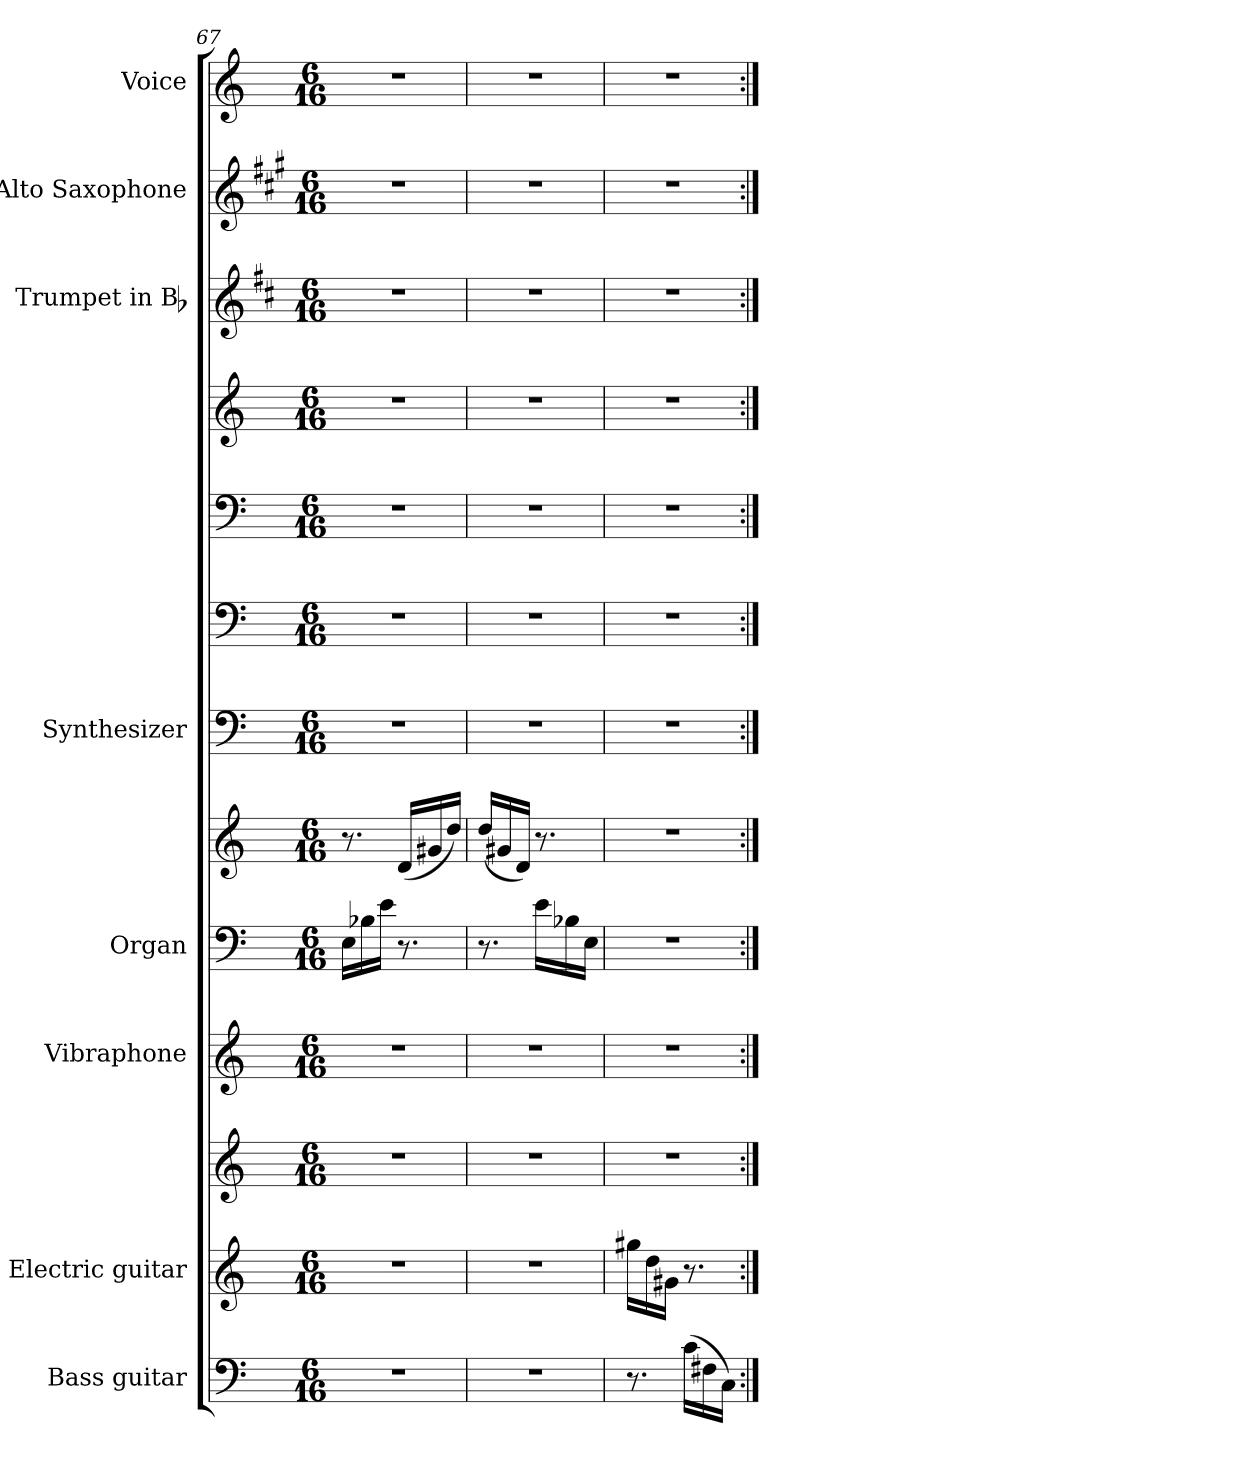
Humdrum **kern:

**kern	**kern	**kern	**kern	**kern	**kern	**kern	**kern	**kern	**kern	**kern	**kern	**kern
*part8	*part7	*part7	*part6	*part5	*part5	*part4	*part4	*part4	*part4	*part3	*part2	*part1
*staff13	*staff12	*staff11	*staff10	*staff9	*staff8	*staff7	*staff6	*staff5	*staff4	*staff3	*staff2	*staff1
*I"Bass guitar	*I"Electric guitar	*	*I"Vibraphone	*I"Organ	*	*I"Synthesizer	*	*	*	*I"Trumpet in Bb	*I"Alto Saxophone	*I"Voice
*I'Bass	*I'El. gtr	*	*I'Vib.	*I'Org.	*	*I'Synth.	*	*	*	*I'Tpt	*I'A. Sax.	*I'Voice
*clefF4	*clefG2	*clefG2	*clefG2	*clefF4	*clefG2	*clefF4	*clefF4	*clefF4	*clefG2	*clefG2	*clefG2	*clefG2
*ITrd7c12	*ITrd7c12	*ITrd7c12	*	*	*	*	*	*	*	*ITrd1c2	*ITrd5c9	*
*k[]	*k[]	*k[]	*k[]	*k[]	*k[]	*k[]	*k[]	*k[]	*k[]	*k[]	*k[]	*k[]
*C:	*C:	*C:	*C:	*C:	*C:	*C:	*C:	*C:	*C:	*C:	*C:	*C:
*M6/16	*M6/16	*M6/16	*M6/16	*M6/16	*M6/16	*M6/16	*M6/16	*M6/16	*M6/16	*M6/16	*M6/16	*M6/16
=67	=67	=67	=67	=67	=67	=67	=67	=67	=67	=67	=67	=67
!LO:N:vis=1	!LO:N:vis=1	!LO:N:vis=1	!LO:N:vis=1	!	!	!LO:N:vis=1	!LO:N:vis=1	!LO:N:vis=1	!LO:N:vis=1	!LO:N:vis=1	!LO:N:vis=1	!LO:N:vis=1
4.r	4.r	4.r	4.r	16Ei\LL	8.r	4.r	4.r	4.r	4.r	4.r	4.r	4.r
.	.	.	.	16B-Xi\	.	.	.	.	.	.	.	.
.	.	.	.	16ei\JJ	.	.	.	.	.	.	.	.
.	.	.	.	8.r	(16di/LL	.	.	.	.	.	.	.
.	.	.	.	.	16g#Xi/	.	.	.	.	.	.	.
.	.	.	.	.	16ddi/JJ)	.	.	.	.	.	.	.
!!LO:PB:g=z
=68	=68	=68	=68	=68	=68	=68	=68	=68	=68	=68	=68	=68
!LO:N:vis=1	!LO:N:vis=1	!LO:N:vis=1	!LO:N:vis=1	!	!	!LO:N:vis=1	!LO:N:vis=1	!LO:N:vis=1	!LO:N:vis=1	!LO:N:vis=1	!LO:N:vis=1	!LO:N:vis=1
4.r	4.r	4.r	4.r	8.r	(16ddi/LL	4.r	4.r	4.r	4.r	4.r	4.r	4.r
.	.	.	.	.	16g#Xi/	.	.	.	.	.	.	.
.	.	.	.	.	16di/JJ)	.	.	.	.	.	.	.
.	.	.	.	16ei\LL	8.r	.	.	.	.	.	.	.
.	.	.	.	16B-Xi\	.	.	.	.	.	.	.	.
.	.	.	.	16Ei\JJ	.	.	.	.	.	.	.	.
=69	=69	=69	=69	=69	=69	=69	=69	=69	=69	=69	=69	=69
!	!	!LO:N:vis=1	!LO:N:vis=1	!LO:N:vis=1	!LO:N:vis=1	!LO:N:vis=1	!LO:N:vis=1	!LO:N:vis=1	!LO:N:vis=1	!LO:N:vis=1	!LO:N:vis=1	!LO:N:vis=1
8.r	16g#Xi\LL	4.r	4.r	4.r	4.r	4.r	4.r	4.r	4.r	4.r	4.r	4.r
.	16di\	.	.	.	.	.	.	.	.	.	.	.
.	16G#Xi\JJ	.	.	.	.	.	.	.	.	.	.	.
(16Ci\LL	8.r	.	.	.	.	.	.	.	.	.	.	.
16FF#Xi\	.	.	.	.	.	.	.	.	.	.	.	.
16CCi\JJ)	.	.	.	.	.	.	.	.	.	.	.	.
=:|!	=:|!	=:|!	=:|!	=:|!	=:|!	=:|!	=:|!	=:|!	=:|!	=:|!	=:|!	=:|!
*-	*-	*-	*-	*-	*-	*-	*-	*-	*-	*-	*-	*-
